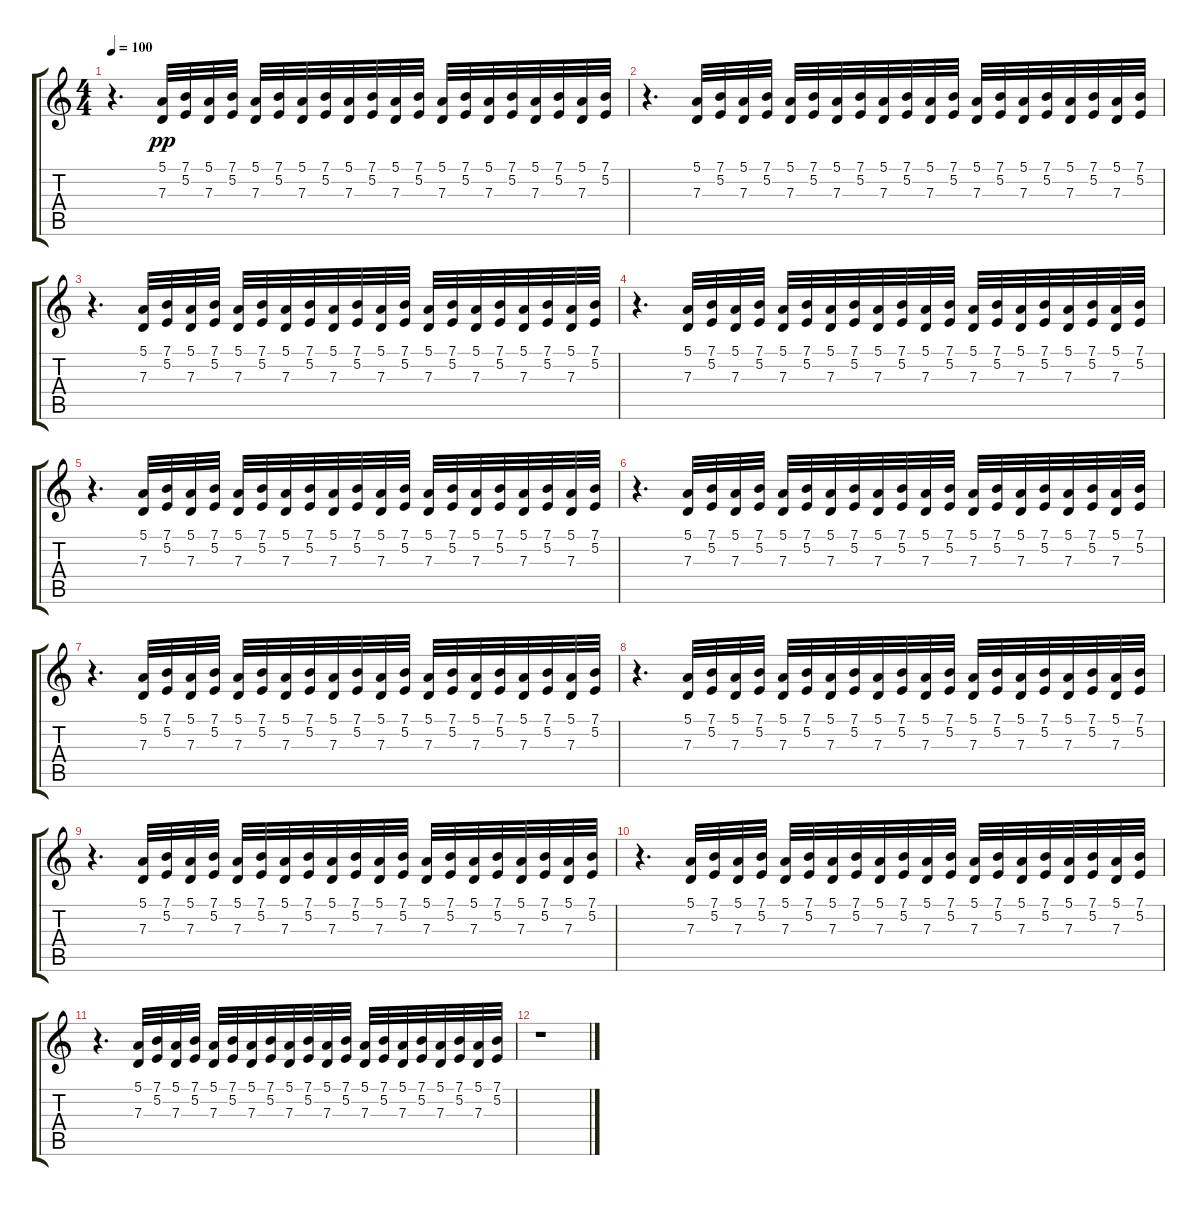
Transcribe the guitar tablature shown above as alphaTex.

\track "" {instrument violin}
\staff {score tabs}
\tuning (E4 B3 G3 D3 A2 E2) {hide}
\ts (4 4)
\tempo 100
\clef g2
\ks c
r.4{d dy pp} (5.1 7.3).32 (7.1 5.2).32 (5.1 7.3).32 (7.1 5.2).32 (5.1 7.3).32 (7.1 5.2).32 (5.1 7.3).32 (7.1 5.2).32 (5.1 7.3).32 (7.1 5.2).32 (5.1 7.3).32 (7.1 5.2).32 (5.1 7.3).32 (7.1 5.2).32 (5.1 7.3).32 (7.1 5.2).32 (5.1 7.3).32 (7.1 5.2).32 (5.1 7.3).32 (7.1 5.2).32 |
r.4{d} (5.1 7.3).32 (7.1 5.2).32 (5.1 7.3).32 (7.1 5.2).32 (5.1 7.3).32 (7.1 5.2).32 (5.1 7.3).32 (7.1 5.2).32 (5.1 7.3).32 (7.1 5.2).32 (5.1 7.3).32 (7.1 5.2).32 (5.1 7.3).32 (7.1 5.2).32 (5.1 7.3).32 (7.1 5.2).32 (5.1 7.3).32 (7.1 5.2).32 (5.1 7.3).32 (7.1 5.2).32 |
r.4{d} (5.1 7.3).32 (7.1 5.2).32 (5.1 7.3).32 (7.1 5.2).32 (5.1 7.3).32 (7.1 5.2).32 (5.1 7.3).32 (7.1 5.2).32 (5.1 7.3).32 (7.1 5.2).32 (5.1 7.3).32 (7.1 5.2).32 (5.1 7.3).32 (7.1 5.2).32 (5.1 7.3).32 (7.1 5.2).32 (5.1 7.3).32 (7.1 5.2).32 (5.1 7.3).32 (7.1 5.2).32 |
r.4{d} (5.1 7.3).32 (7.1 5.2).32 (5.1 7.3).32 (7.1 5.2).32 (5.1 7.3).32 (7.1 5.2).32 (5.1 7.3).32 (7.1 5.2).32 (5.1 7.3).32 (7.1 5.2).32 (5.1 7.3).32 (7.1 5.2).32 (5.1 7.3).32 (7.1 5.2).32 (5.1 7.3).32 (7.1 5.2).32 (5.1 7.3).32 (7.1 5.2).32 (5.1 7.3).32 (7.1 5.2).32 |
r.4{d} (5.1 7.3).32 (7.1 5.2).32 (5.1 7.3).32 (7.1 5.2).32 (5.1 7.3).32 (7.1 5.2).32 (5.1 7.3).32 (7.1 5.2).32 (5.1 7.3).32 (7.1 5.2).32 (5.1 7.3).32 (7.1 5.2).32 (5.1 7.3).32 (7.1 5.2).32 (5.1 7.3).32 (7.1 5.2).32 (5.1 7.3).32 (7.1 5.2).32 (5.1 7.3).32 (7.1 5.2).32 |
r.4{d} (5.1 7.3).32 (7.1 5.2).32 (5.1 7.3).32 (7.1 5.2).32 (5.1 7.3).32 (7.1 5.2).32 (5.1 7.3).32 (7.1 5.2).32 (5.1 7.3).32 (7.1 5.2).32 (5.1 7.3).32 (7.1 5.2).32 (5.1 7.3).32 (7.1 5.2).32 (5.1 7.3).32 (7.1 5.2).32 (5.1 7.3).32 (7.1 5.2).32 (5.1 7.3).32 (7.1 5.2).32 |
r.4{d} (5.1 7.3).32 (7.1 5.2).32 (5.1 7.3).32 (7.1 5.2).32 (5.1 7.3).32 (7.1 5.2).32 (5.1 7.3).32 (7.1 5.2).32 (5.1 7.3).32 (7.1 5.2).32 (5.1 7.3).32 (7.1 5.2).32 (5.1 7.3).32 (7.1 5.2).32 (5.1 7.3).32 (7.1 5.2).32 (5.1 7.3).32 (7.1 5.2).32 (5.1 7.3).32 (7.1 5.2).32 |
r.4{d} (5.1 7.3).32 (7.1 5.2).32 (5.1 7.3).32 (7.1 5.2).32 (5.1 7.3).32 (7.1 5.2).32 (5.1 7.3).32 (7.1 5.2).32 (5.1 7.3).32 (7.1 5.2).32 (5.1 7.3).32 (7.1 5.2).32 (5.1 7.3).32 (7.1 5.2).32 (5.1 7.3).32 (7.1 5.2).32 (5.1 7.3).32 (7.1 5.2).32 (5.1 7.3).32 (7.1 5.2).32 |
r.4{d} (5.1 7.3).32 (7.1 5.2).32 (5.1 7.3).32 (7.1 5.2).32 (5.1 7.3).32 (7.1 5.2).32 (5.1 7.3).32 (7.1 5.2).32 (5.1 7.3).32 (7.1 5.2).32 (5.1 7.3).32 (7.1 5.2).32 (5.1 7.3).32 (7.1 5.2).32 (5.1 7.3).32 (7.1 5.2).32 (5.1 7.3).32 (7.1 5.2).32 (5.1 7.3).32 (7.1 5.2).32 |
r.4{d} (5.1 7.3).32 (7.1 5.2).32 (5.1 7.3).32 (7.1 5.2).32 (5.1 7.3).32 (7.1 5.2).32 (5.1 7.3).32 (7.1 5.2).32 (5.1 7.3).32 (7.1 5.2).32 (5.1 7.3).32 (7.1 5.2).32 (5.1 7.3).32 (7.1 5.2).32 (5.1 7.3).32 (7.1 5.2).32 (5.1 7.3).32 (7.1 5.2).32 (5.1 7.3).32 (7.1 5.2).32 |
r.4{d} (5.1 7.3).32 (7.1 5.2).32 (5.1 7.3).32 (7.1 5.2).32 (5.1 7.3).32 (7.1 5.2).32 (5.1 7.3).32 (7.1 5.2).32 (5.1 7.3).32 (7.1 5.2).32 (5.1 7.3).32 (7.1 5.2).32 (5.1 7.3).32 (7.1 5.2).32 (5.1 7.3).32 (7.1 5.2).32 (5.1 7.3).32 (7.1 5.2).32 (5.1 7.3).32 (7.1 5.2).32 |
r.1
